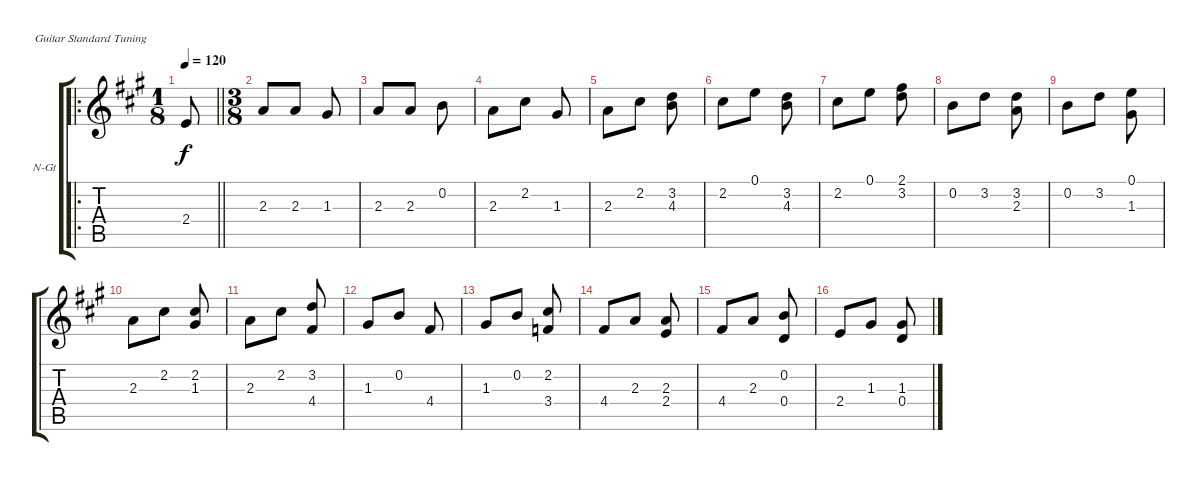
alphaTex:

\bracketExtendMode groupsimilarinstruments
\firstSystemTrackNameOrientation horizontal
\otherSystemsTrackNameOrientation horizontal
\track ("Gigue" "N-Gt") {instrument acousticguitarnylon}
\staff {score tabs}
\tuning (E4 B3 G3 D3 A2 E2)
\ro
\ts (1 8)
\beaming (8 2 2 2 2)
\tempo 120
\clef g2
\barLineRight lightlight
\ks a
2.4.8{dy f instrument acousticguitarnylon} |
\ts (3 8)
\beaming (8 2 2 2 2)
2.3.8 2.3.8 1.3.8 |
2.3.8 2.3.8 0.2.8 |
2.3.8 2.2.8 1.3.8 |
2.3.8 2.2.8 (3.2 4.3).8 |
2.2.8 0.1.8 (3.2 4.3).8 |
2.2.8 0.1.8 (2.1 3.2).8 |
0.2.8 3.2.8 (3.2 2.3).8 |
0.2.8 3.2.8 (0.1 1.3).8 |
2.3.8 2.2.8 (2.2 1.3).8 |
2.3.8 2.2.8 (3.2 4.4).8 |
1.3.8 0.2.8 4.4.8 |
1.3.8 0.2.8 (2.2 3.4).8 |
4.4.8 2.3.8 (2.3 2.4).8 |
4.4.8 2.3.8 (0.2 0.4).8 |
2.4.8 1.3.8 (1.3 0.4).8
